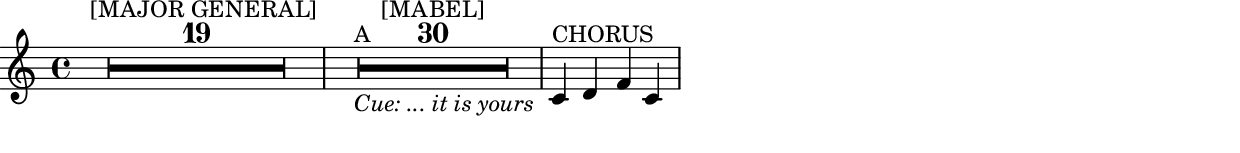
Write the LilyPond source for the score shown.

%% Generated by lilypond-book
%% Options: [exampleindent=10.16\mm,indent=0\mm,line-width=160\mm,paper-height=845.047\pt,paper-width=597.508\pt,papersize='(cons (* 597.508 pt) (* 845.047 pt)),quote,ragged-right]
\include "lilypond-book-preamble.ly"


% ****************************************************************
% Start cut-&-pastable-section
% ****************************************************************

#(ly:set-option 'eps-box-padding 3.000000)



\paper {
  #(set-paper-size '(cons (* 597.508 pt) (* 845.047 pt)))
  indent = 0\mm
  line-width = 160\mm
  % offset the left padding, also add 1mm as lilypond creates cropped
  % images with a little space on the right
  line-width = #(- line-width (* mm  3.000000) (* mm 1))
  line-width = 160\mm - 2.0 * 10.16\mm
  % offset the left padding, also add 1mm as lilypond creates cropped
  % images with a little space on the right
  line-width = #(- line-width (* mm  3.000000) (* mm 1))
  ragged-right = ##t
}

\layout {
  
}




% ****************************************************************
% ly snippet:
% ****************************************************************
\sourcefilename "snippets/multi-measure-rest-markup.ly"
\sourcefileline 0
%% DO NOT EDIT this file manually; it was automatically
%% generated from the LilyPond Wiki
%% (https://wiki.lilypond.community).
%%
%% Make any changes in the Wiki itself, or in
%% `Documentation/snippets/new/`, then run
%% `scripts/auxiliar/makelsr.pl`.
%%
%% This file is in the public domain.

\version "2.24.0"

\header {
%% Translation of GIT committish: f11513f36c131dab18338d6a3a729e24a927150d
  texidocja = "
複数小節にまたがる休符に付加されるマークアップは、休符の上または下に@c
中央揃えされます。マークアップが長い場合であっても、休符が広げられることは@c
ありません。休符をマークアップに合わせて広げる場合は、休符の前に空の和音を@c
追加して、それにマークアップを付加してください。

このような方法で付加されたテキストは、空の和音が本来表示されるべき@c
場所に合わせて左揃えされます。@c
しかし、小節の長さをテキストに合わせるようにすれば、テキストが中央揃え@c
されたように見えます。
"
  doctitleja = "複数小節にまたがる休符にマークアップを付加する"

%% Translation of GIT committish: 2f3474d9af596d677ed5b7ce720ae4d0954a6b51
  texidocit = "
Il testo a margine di una pausa multipla viene centrato sopra o sotto
di essa.  Se il testo è lungo, la misura non si espanderà.  Per espandere
la pausa multipla in modo che si allinei col testo, conviene usare un accordo
vuoto con del testo attaccato prima della pausa multipla.

Il testo così attaccato a una nota spaziatrice viene allineato a sinistra della
posizione in cui la nota sarebbe posta nella misura, ma se la lunghezza della
misura è determinata dalla lunghezza del testo, il testo verrà centrato.

"
  doctitleit = "Testo a margine delle pause multiple"

%% Translation of GIT committish: 41a008e75e2fe29536406cdf0d71c32a4606f2b8
  texidocfr = "
Lorsque du texte est attaché à un silence multimesure, il sera centré
dans la mesure, au-dessus ou en dessous de la portée. Afin d'étirer la
mesure dans le cas où ce texte est relativement long, il suffit
d'insérer un accord vide auquel on attache le texte en question, avant
le silence multimesure. Le texte attaché à un silence invisible sera
aligné sur la gauche de là où serait positionnée la note dans la mesure.
Cependant, si la taille de la mesure est déterminée par la longueur du
texte, il apparaîtra comme centré.
"

  doctitlefr = "Ajout de texte à un silence multimesure"

%% Translation of GIT committish: b35da384a3367d8ee49a28f697c0ae8fb88b2e1e
  texidoces = "
Los elementos de marcado aplicados a un silencio multicompás se
centran encima o debajo de éste.  Los elementos de marcado extensos
que se adjuntan a silencios multicompás no producen la expansión del
compás.  Para expandir un silencio multicompás de forma que quepa todo
el marcado, utilice un acorde vacío con un marcado aplicado antes del
silencio multicompás.

El texto aplicado a un siencio sparador de esta forma se alinea por la
izquierda a la posición en que la nota estaría situada dentro del
compás, pero si la longitud del compás está determinada por la
longitud del texto, éste aparecerá centrado.

"
  doctitlees = "Marcado de silencios multicompás"

%% Translation of GIT committish: 0a868be38a775ecb1ef935b079000cebbc64de40
  texidocde = "Textbeschriftungen, die an Mehrtaktpausen gehängt wird,
wird über oder unter der Pause zentriert.  Lange Beschriftungen
lassen den Takt nicht breiter werden.  Um eine Mehrtaktpause einer
Beschriftung anzupassen, muss eine unsichtbare Pause mit der
Beschriftung direkt vor der Mehrtaktpause eingesetzt werden.

Man sollte beachten, dass unsichtbare Pausen automatische Taktstriche
nach sich ziehen.  Text, der an eine unsichtbare Pause gehängt wird,
ist links ausgerichtet an der Position, wo die Pause erscheinen
würde.  Wenn aber die Länge des Taktes durch die Länge des Textes
bestimmt wird, sieht es so aus, als ob der Text zentriert gesetzt
ist."

  doctitlede = "Textbeschriftung und Mehrtaktpausen"



%% Translation of GIT committish: 2ba2ca2073f389842aa87f85b6c740b8488f0125
  texidocca = "
Els elements de marcatge aplicats a un silenci multicompàs se
centren a sobre o a sota del silenci.  Els elements de marcatge
extensos que s'adjunten a silencis multicompàs no produeixen
l'expansió del comàs.  Per expandir un silenci multicompàs de
forma que càpiga tot el marcatge, utilitzeu un acord buit amb un
marcatge aplicat abans del silenci multicompàs.

El text aplicat a un silenci separador d'aquesta forma s'alinea
per l'esquerra a la posició en la qual la nota estaria situada
dins del compàs, però si la longitud del compàs està determinada
per la longitud del text, el text apareixerà centrat.

"
  doctitleca = "Marcatge de silencis multicompàs"

  categories = "Rhythms, Text"

  texidoc = "
Markups attached to a multi-measure rest will be centered above or
below it. Long markups attached to multi-measure rests do not cause the
measure to expand. To expand a multi-measure rest to fit the markup,
use an empty chord with an attached markup before the multi-measure
rest. Text attached to a spacer rest in this way is left-aligned to the
position where the note would be placed in the measure, but if the
measure length is determined by the length of the text, the text will
appear to be centered.
"

  doctitle = "Multi-measure rest markup"
} % begin verbatim


\relative c' {
  \compressMMRests {
    \textLengthOn
    <>^\markup { [MAJOR GENERAL] }
    R1*19
    <>_\markup { \italic { Cue: ... it is yours } }
    <>^\markup { A }
    R1*30^\markup { [MABEL] }
    \textLengthOff
    c4^\markup { CHORUS } d f c
  }
}



% ****************************************************************
% end ly snippet
% ****************************************************************
